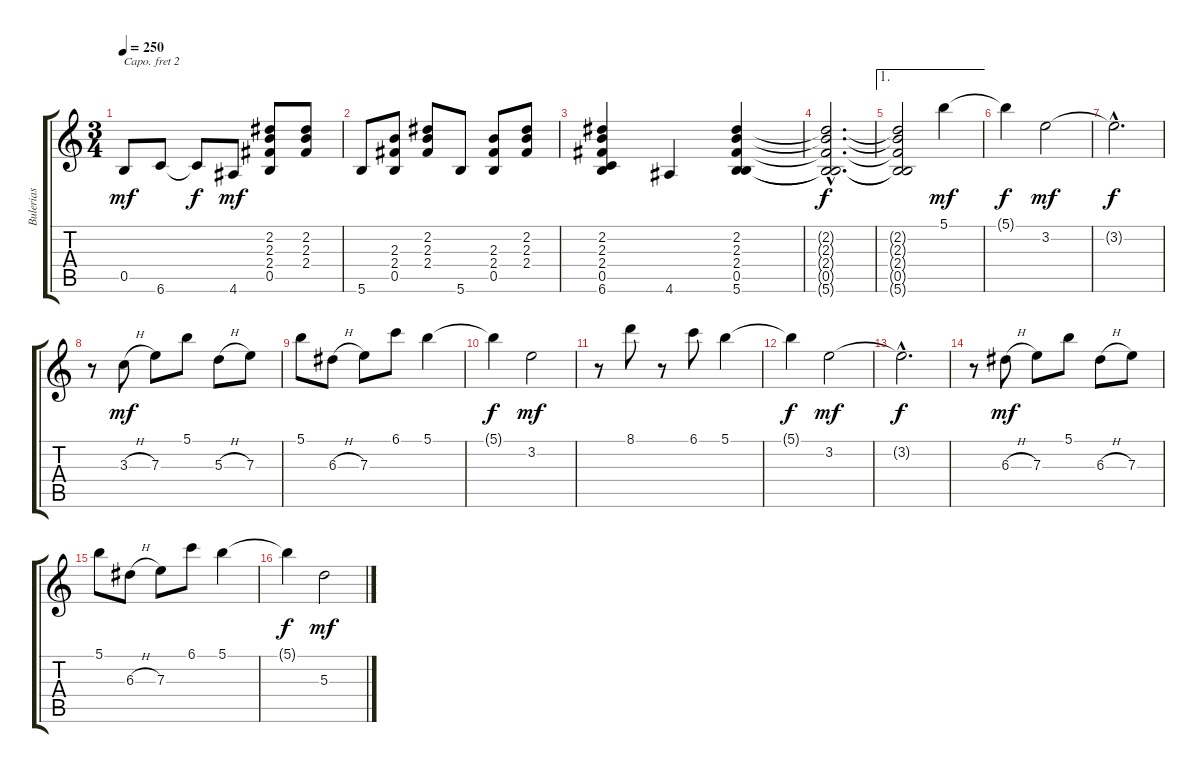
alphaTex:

\track ("Bulerias" "Bulerias") {instrument acousticguitarnylon}
\staff {score tabs}
\capo 2
\tuning (E4 B3 G3 D3 A2 E2) {hide}
\ts (3 4)
\tempo 250
\clef g2
\ks c
0.5.8{dy mf} 6.6.8 6.6{t}.8{dy f} 4.6.8{dy mf} (2.2 2.3 2.4 0.5).8 (2.2 2.3 2.4).8 |
5.6.8 (2.3 2.4 0.5).8 (2.2 2.3 2.4).8 5.6.8 (2.3 2.4 0.5).8 (2.2 2.3 2.4).8 |
(2.2 2.3 2.4 0.5 6.6).4 4.6.4 (2.2 2.3 2.4 0.5 5.6).4 |
(2.2{hac t} 2.3{hac t} 2.4{hac t} 0.5{hac t} 5.6{hac t}).2{d dy f} |
\ae 1
(2.2{t} 2.3{t} 2.4{t} 0.5{t} 5.6{t}).2 5.1.4{dy mf} |
5.1{t}.4{dy f} 3.2.2{dy mf} |
3.2{hac t}.2{d dy f} |
r.8 3.3{h}.8{dy mf} 7.3.8 5.1.8 5.3{h}.8 7.3.8 |
5.1.8 6.3{h}.8 7.3.8 6.1.8 5.1.4 |
5.1{t}.4{dy f} 3.2.2{dy mf} |
r.8 8.1.8 r.8 6.1.8 5.1.4 |
5.1{t}.4{dy f} 3.2.2{dy mf} |
3.2{hac t}.2{d dy f} |
r.8 6.3{h}.8{dy mf} 7.3.8 5.1.8 6.3{h}.8 7.3.8 |
5.1.8 6.3{h}.8 7.3.8 6.1.8 5.1.4 |
5.1{t}.4{dy f} 5.3.2{dy mf}
